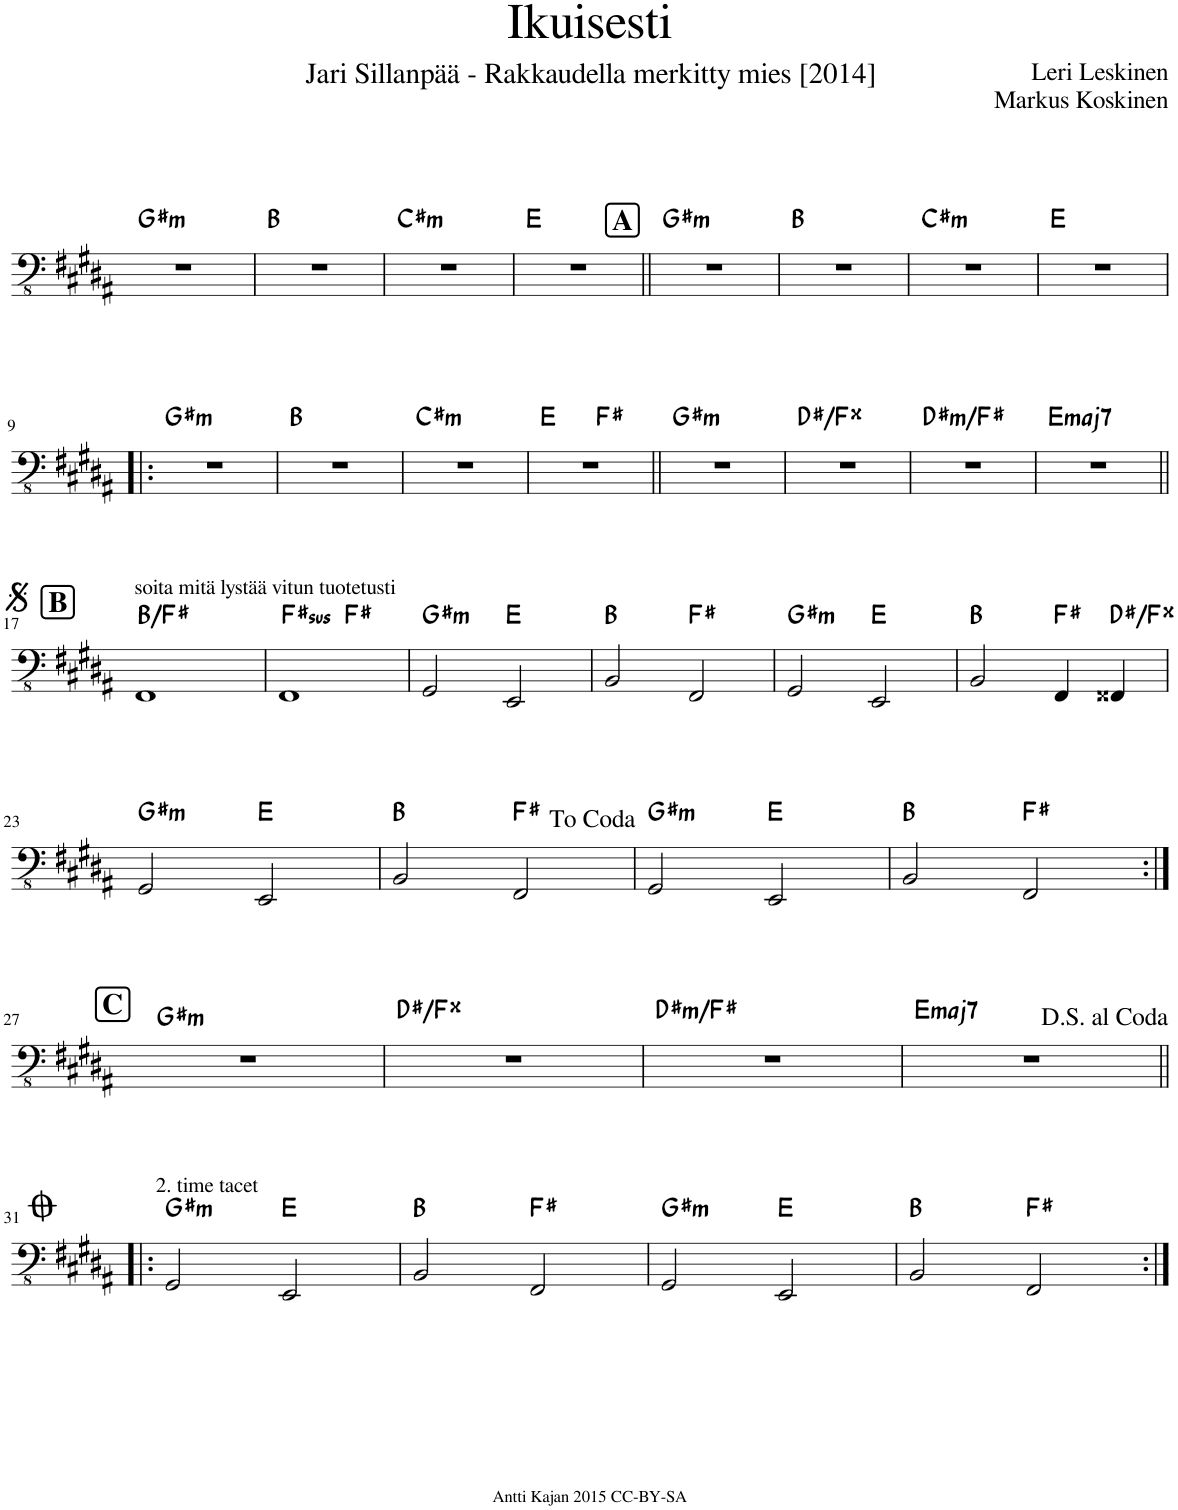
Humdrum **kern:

**kern	**harte
*part1	*part1
*staff1	*
*I"Acoustic Bass	*
*I'Bass	*
*clefFv4	*
*k[f#c#g#d#a#]	*
=1	=1
!	!LO:H:kt=m
1r	G#:min
=2	=2
1r	B:maj
=3	=3
!	!LO:H:kt=m
1r	C#:min
=4	=4
1r	E:maj
!!LO:REH:place=s1:a:B:cj:fs=14:t=A
=5||	=5||
!	!LO:H:kt=m
1r	G#:min
=6	=6
1r	B:maj
=7	=7
!	!LO:H:kt=m
1r	C#:min
=8	=8
1r	E:maj
!!LO:LB:g=z
=9!|:	=9!|:
!	!LO:H:kt=m
1r	G#:min
=10	=10
1r	B:maj
=11	=11
!	!LO:H:kt=m
1r	C#:min
=12	=12
*^	*
1r	2ryy	E:maj
.	2ryy	F#:maj
=13||	=13||	=13||
!	!	!LO:H:kt=m
*v	*v	*
1r	G#:min
=14	=14
1r	D#:maj/3
=15	=15
!	!LO:H:kt=m
1r	D#:min/b3
=16	=16
!	!LO:H:kt=maj7
1r	E:maj7
!!LO:LB:g=z
!!LO:REH:place=s1:a:B:cj:fs=14:t=B
=17||	=17||
!LO:TX:a:t=soita mitä lystää vitun tuotetusti	!
1FFF#	B:maj/5
=18	=18
!	!LO:H:kt=sus
*^	*
1FFF#	2ryy	F#:sus4
.	2ryy	F#:maj
=19	=19	=19
!	!	!LO:H:kt=m
*v	*v	*
2GGG#/	G#:min
2EEE/	E:maj
=20	=20
2BBB/	B:maj
2FFF#/	F#:maj
=21	=21
!	!LO:H:kt=m
2GGG#/	G#:min
2EEE/	E:maj
=22	=22
2BBB/	B:maj
4FFF#/	F#:maj
4FFF##X/	D#:maj/3
!!LO:LB:g=z
=23	=23
!	!LO:H:kt=m
2GGG#/	G#:min
2EEE/	E:maj
=24	=24
2BBB/	B:maj
2FFF#/	F#:maj
=25	=25
!	!LO:H:kt=m
2GGG#/	G#:min
2EEE/	E:maj
=26	=26
2BBB/	B:maj
2FFF#/	F#:maj
!!LO:LB:g=z
!!LO:REH:place=s1:a:B:cj:fs=14:t=C
=27:|!	=27:|!
!	!LO:H:kt=m
1r	G#:min
=28	=28
1r	D#:maj/3
=29	=29
!	!LO:H:kt=m
1r	D#:min/b3
=30	=30
!	!LO:H:kt=maj7
1r	E:maj7
!!LO:LB:g=z
=31!|:	=31!|:
!LO:TX:a:t=2. time tacet	!LO:H:kt=m
2GGG#/	G#:min
2EEE/	E:maj
=32	=32
2BBB/	B:maj
2FFF#/	F#:maj
=33	=33
!	!LO:H:kt=m
2GGG#/	G#:min
2EEE/	E:maj
=34	=34
2BBB/	B:maj
2FFF#/	F#:maj
=:|!	=:|!
*-	*-
